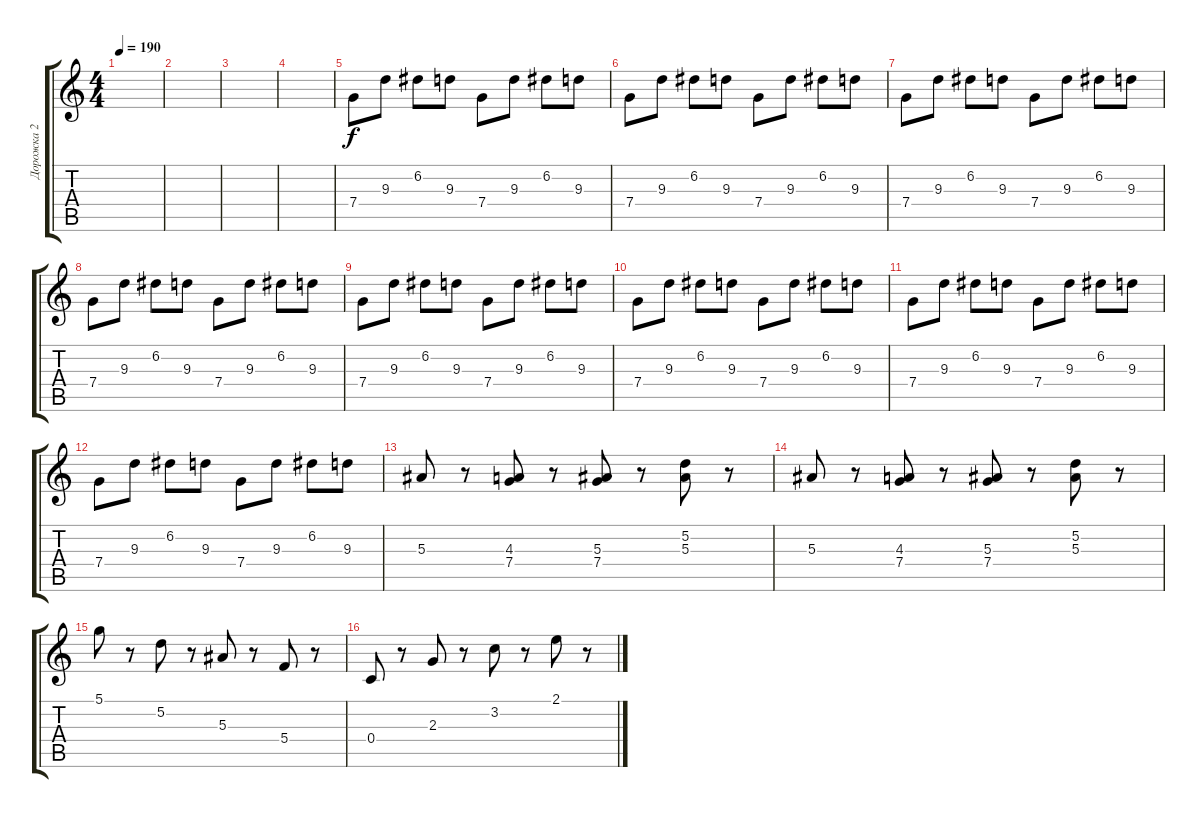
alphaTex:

\track ("Дорожка 2" "Дорожка 2") {instrument distortionguitar}
\staff {score tabs}
\tuning (D4 A3 F3 C3 G2 D2) {hide}
\ts (4 4)
\tempo 190
\clef g2
\ks c
|
|
|
|
7.4.8 9.3.8 6.2.8 9.3.8 7.4.8 9.3.8 6.2.8 9.3.8 |
7.4.8 9.3.8 6.2.8 9.3.8 7.4.8 9.3.8 6.2.8 9.3.8 |
7.4.8 9.3.8 6.2.8 9.3.8 7.4.8 9.3.8 6.2.8 9.3.8 |
7.4.8 9.3.8 6.2.8 9.3.8 7.4.8 9.3.8 6.2.8 9.3.8 |
7.4.8 9.3.8 6.2.8 9.3.8 7.4.8 9.3.8 6.2.8 9.3.8 |
7.4.8 9.3.8 6.2.8 9.3.8 7.4.8 9.3.8 6.2.8 9.3.8 |
7.4.8 9.3.8 6.2.8 9.3.8 7.4.8 9.3.8 6.2.8 9.3.8 |
7.4.8 9.3.8 6.2.8 9.3.8 7.4.8 9.3.8 6.2.8 9.3.8 |
5.3.8 r.8 (4.3 7.4).8 r.8 (5.3 7.4).8 r.8 (5.2 5.3).8 r.8 |
5.3.8 r.8 (4.3 7.4).8 r.8 (5.3 7.4).8 r.8 (5.2 5.3).8 r.8 |
5.1.8 r.8 5.2.8 r.8 5.3.8 r.8 5.4.8 r.8 |
0.4.8 r.8 2.3.8 r.8 3.2.8 r.8 2.1.8 r.8
